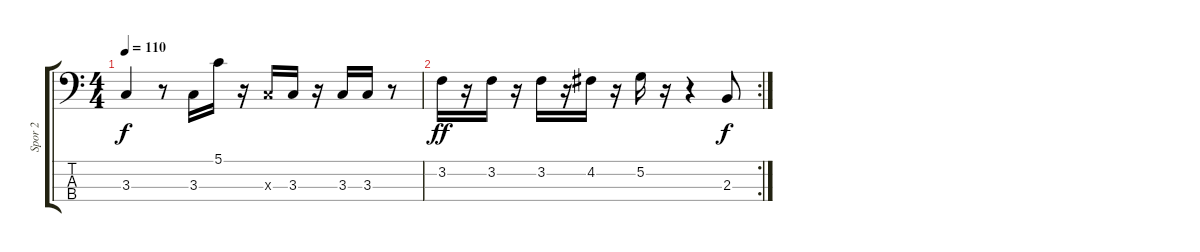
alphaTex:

\track ("Spor 2" "Spor 2") {instrument slapbass1}
\staff {score tabs}
\tuning (G2 D2 A1 E1) {hide}
\ts (4 4)
\tempo 110
\clef f4
\ks c
3.3.4{dy f} r.8 3.3.16 5.1.16 r.16 3.3{x}.16 3.3.16 r.16 3.3.16 3.3.16 r.8 |
\rc 2
3.2.16{dy ff} r.16 3.2.16 r.16 3.2.16 r.16 4.2.16 r.16 5.2.16 r.16 r.4 2.3.8{dy f}
